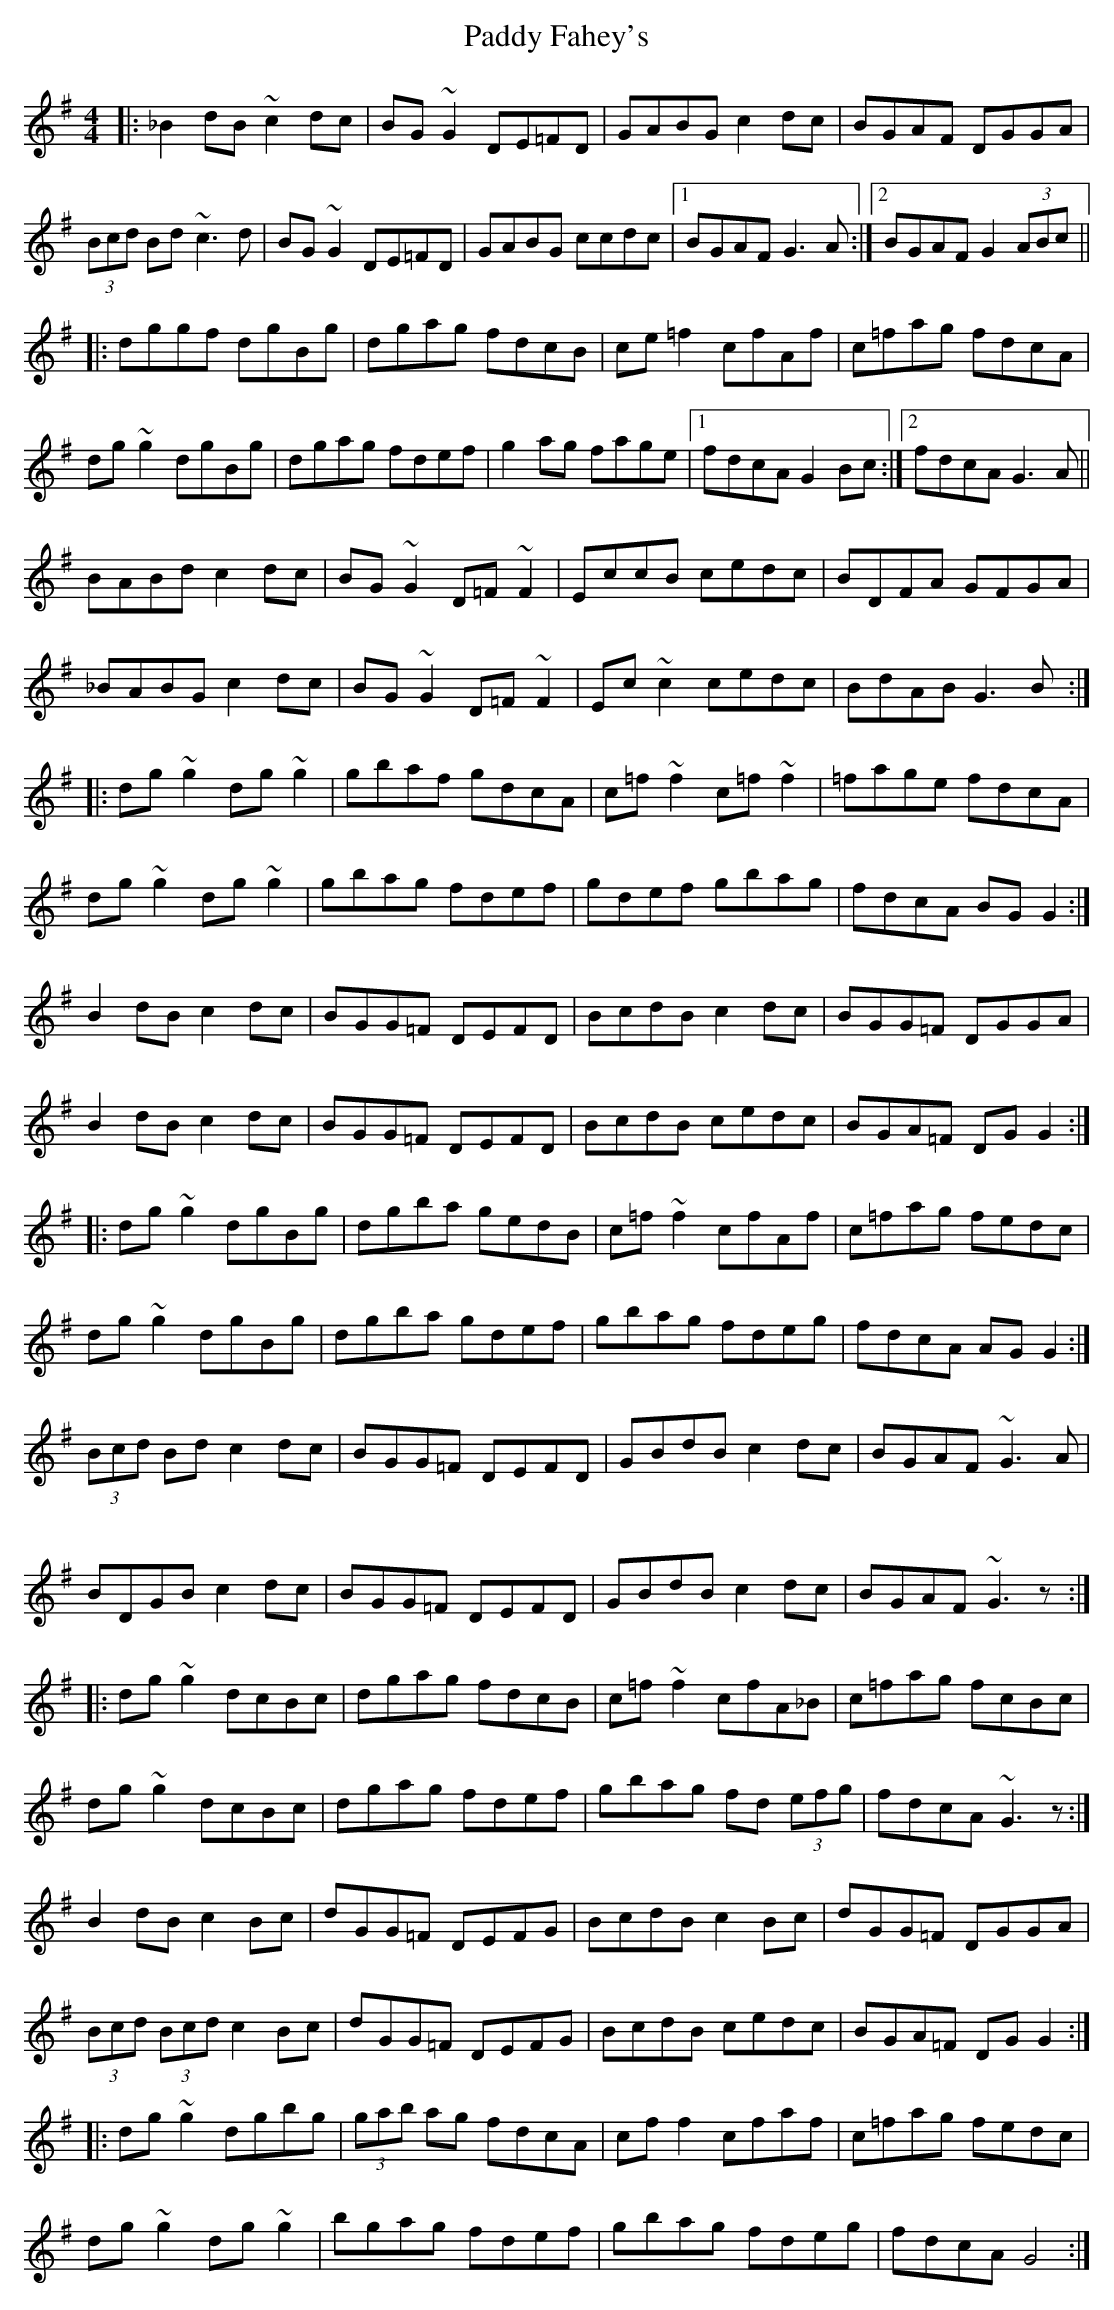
X:1
T: Paddy Fahey's
M: 4/4
L: 1/8
K: Gmaj
|:_B2dB ~c2dc|BG~G2 DE=FD|GABG c2dc|BGAF DGGA|
(3Bcd Bd ~c3d|BG~G2 DE=FD|GABG ccdc|1 BGAF G3A:|2 BGAF G2 (3ABc||
|:dggf dgBg|dgag fdcB|ce=f2 cfAf|c=fag fdcA|
dg~g2 dgBg|dgag fdef|g2ag fage|1 fdcA G2Bc:|2 fdcA G3A||
BABd c2dc|BG~G2 D=F~F2|EccB cedc|BDFA GFGA|
_BABG c2dc|BG~G2 D=F~F2|Ec~c2 cedc|BdAB G3B:|
|:dg~g2 dg~g2|gbaf gdcA|c=f~f2 c=f~f2|=fage fdcA|
dg~g2 dg~g2|gbag fdef|gdef gbag|fdcA BGG2:|
B2dB c2dc|BGG=F DEFD|BcdB c2dc|BGG=F DGGA|
B2dB c2dc|BGG=F DEFD|BcdB cedc|BGA=F DGG2:|
|:dg~g2 dgBg|dgba gedB|c=f~f2 cfAf|c=fag fedc|
dg~g2 dgBg|dgba gdef|gbag fdeg|fdcA AGG2:|
(3Bcd Bd c2dc|BGG=F DEFD|GBdB c2dc|BGAF ~G3A|
BDGB c2dc|BGG=F DEFD|GBdB c2dc|BGAF ~G3z:|
|:dg~g2 dcBc|dgag fdcB|c=f~f2 cfA_B|c=fag fcBc|
dg~g2 dcBc|dgag fdef|gbag fd (3efg|fdcA ~G3z:|
B2dB c2Bc|dGG=F DEFG|BcdB c2Bc|dGG=F DGGA|
(3Bcd (3Bcd c2Bc|dGG=F DEFG|BcdB cedc|BGA=F DGG2:|
|:dg~g2 dgbg|(3gab ag fdcA|cf=~f2 cfaf|c=fag fedc|
dg~g2 dg~g2|bgag fdef|gbag fdeg|fdcA G4:|
